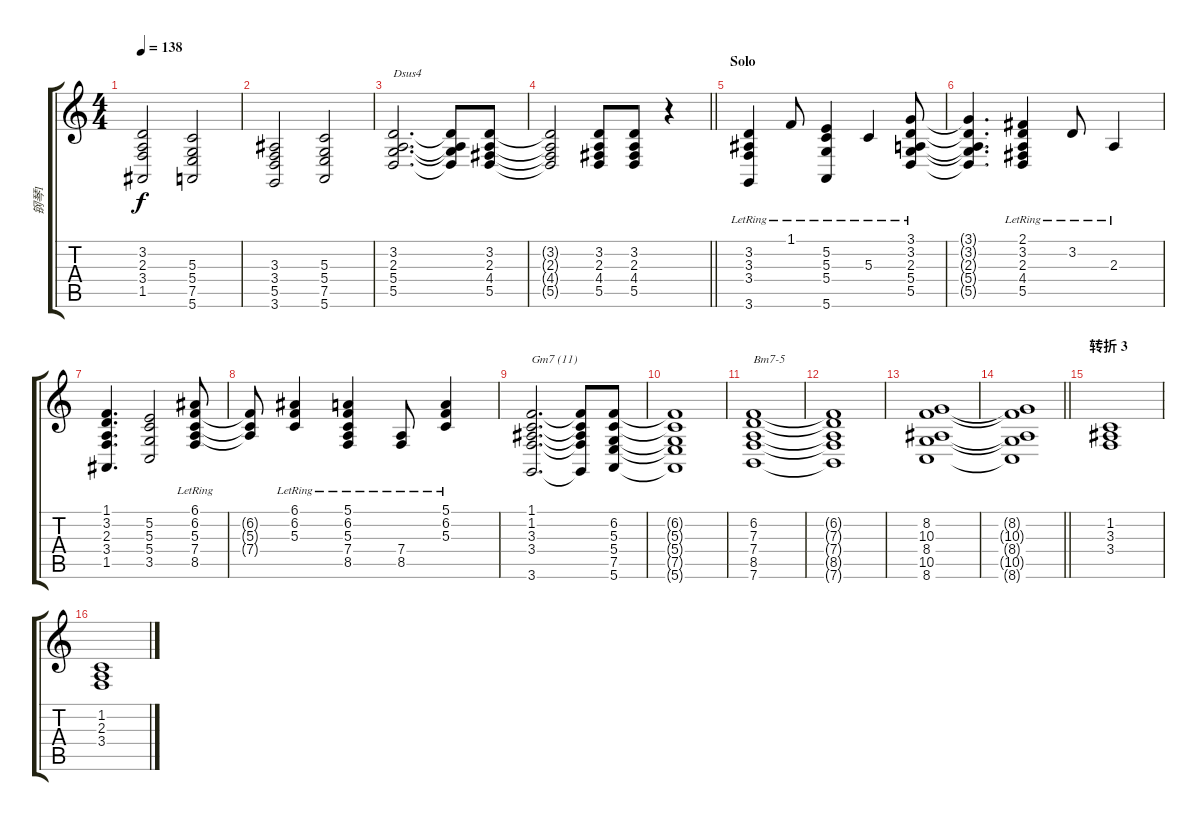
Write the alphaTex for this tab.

\track ("钢琴1" "钢琴1") {instrument acousticgrandpiano}
\staff {score tabs}
\tuning (E4 B3 G3 D3 A2 E2) {hide}
\ts (4 4)
\tempo 138
\clef g2
\ks c
(3.2 2.3 3.4 1.5).2{dy f} (5.3 5.4 7.5 5.6).2 |
(3.3 3.4 5.5 3.6).2 (5.3 5.4 7.5 5.6).2 |
(3.2 2.3 5.4 5.5).2{d txt "Dsus4"} (3.2{t} 2.3{t} 5.4{t} 5.5{t}).8 (3.2 2.3 4.4 5.5).8 |
\barLineRight lightlight
(3.2{t} 2.3{t} 4.4{t} 5.5{t}).2 (3.2 2.3 4.4 5.5).8 (3.2 2.3 4.4 5.5).8 r.4 |
\section ("" "Solo")
(3.2{lr} 3.3{lr} 3.4{lr} 3.6{lr}).4 1.1{lr}.8 (5.2{lr} 5.3{lr} 5.4{lr} 5.6{lr}).4 5.3{lr}.4 (3.1 3.2{lr} 2.3{lr} 5.4{lr} 5.5{lr}).8 |
(3.1{t} 3.2{t} 2.3{t} 5.4{t} 5.5{t}).4{d} (2.1{lr} 3.2{lr} 2.3{lr} 4.4{lr} 5.5{lr}).4 3.2{lr}.8 2.3{lr}.4 |
(1.1 3.2 2.3 3.4 1.5).4{d} (5.2 5.3 5.4 3.5).2 (6.1{lr} 6.2{lr} 5.3{lr} 7.4{lr} 8.5{lr}).8 |
(6.2{t} 5.3{t} 7.4{t}).8 (6.1{lr} 6.2{lr} 5.3{lr}).4 (5.1{lr} 6.2{lr} 5.3{lr} 7.4{lr} 8.5{lr}).4 (7.4{lr} 8.5{lr}).8 (5.1{lr} 6.2{lr} 5.3{lr}).4 |
(1.1 1.2 3.3 3.4 3.6).2{d txt "Gm7 (11)"} (1.1{t} 1.2{t} 3.3{t} 3.4{t} 3.6{t}).8 (6.2 5.3 5.4 7.5 5.6).8 |
(6.2{t} 5.3{t} 5.4{t} 7.5{t} 5.6{t}).1 |
(6.2 7.3 7.4 8.5 7.6).1{txt "Bm7-5"} |
(6.2{t} 7.3{t} 7.4{t} 8.5{t} 7.6{t}).1 |
(8.2 10.3 8.4 10.5 8.6).1 |
\barLineRight lightlight
(8.2{t} 10.3{t} 8.4{t} 10.5{t} 8.6{t}).1 |
\section ("" "转折 3")
(1.2 3.3 3.4).1 |
(1.2 2.3 3.4).1
